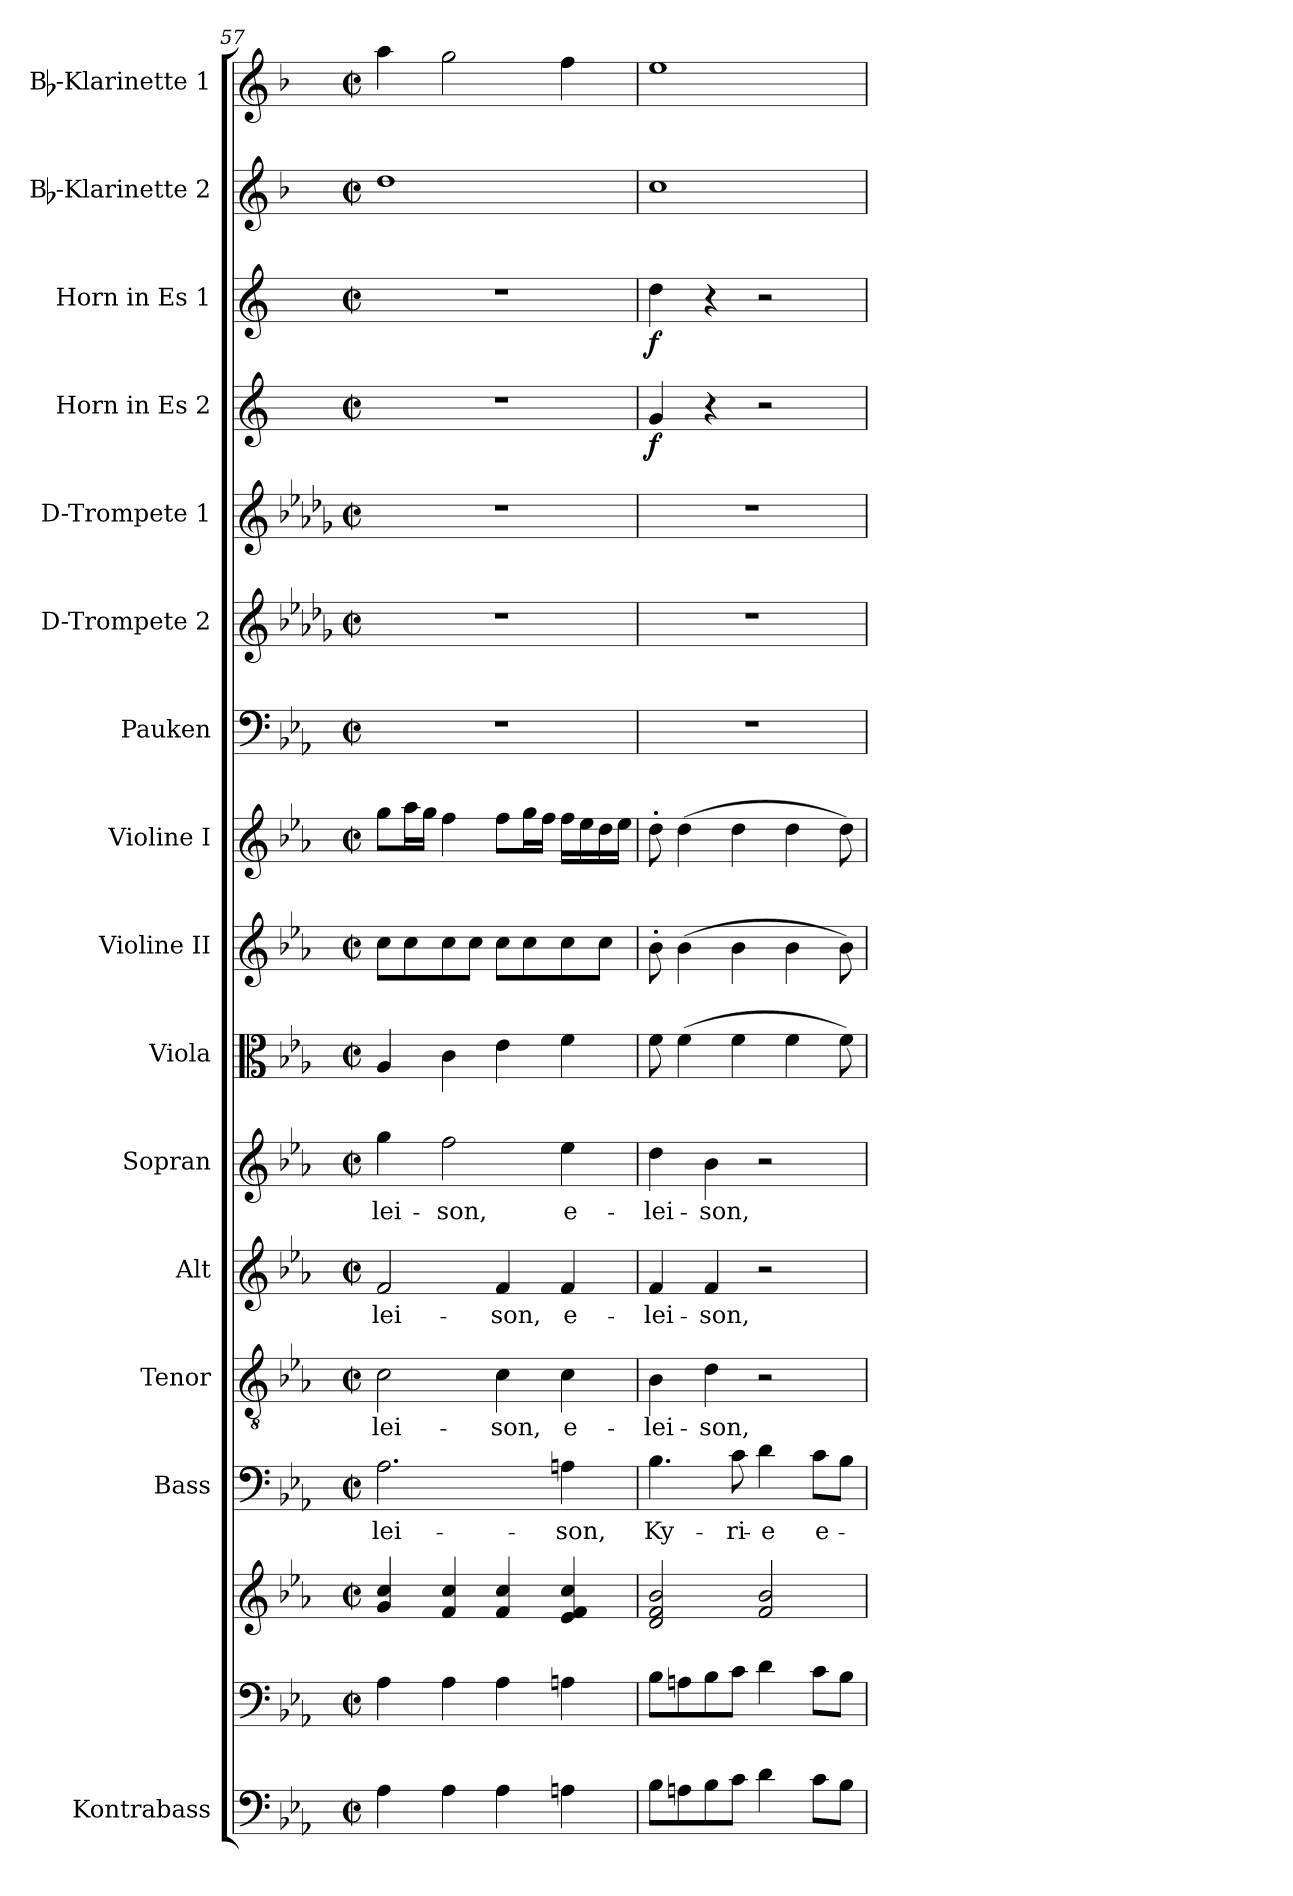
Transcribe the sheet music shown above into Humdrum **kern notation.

**kern	**kern	**kern	**kern	**text	**kern	**text	**kern	**text	**kern	**text	**kern	**kern	**kern	**kern	**kern	**kern	**kern	**dynam	**kern	**dynam	**kern	**kern
*part16	*part15	*part15	*part14	*part14	*part13	*part13	*part12	*part12	*part11	*part11	*part10	*part9	*part8	*part7	*part6	*part5	*part4	*part4	*part3	*part3	*part2	*part1
*staff17	*staff16	*staff15	*staff14	*staff14	*staff13	*staff13	*staff12	*staff12	*staff11	*staff11	*staff10	*staff9	*staff8	*staff7	*staff6	*staff5	*staff4	*staff4	*staff3	*staff3	*staff2	*staff1
*I"Kontrabass	*	*	*I"Bass	*	*I"Tenor	*	*I"Alt	*	*I"Sopran	*	*I"Viola	*I"Violine II	*I"Violine I	*I"Pauken	*I"D-Trompete 2	*I"D-Trompete 1	*I"Horn in Es 2	*	*I"Horn in Es 1	*	*I"Bb-Klarinette 2	*I"Bb-Klarinette 1
*I'Kb.	*	*	*I'B.	*	*I'T.	*	*I'A.	*	*I'S.	*	*I'Vla.	*I'Vl. II	*I'Vl. I	*I'Pk.	*I'D Trp. 2	*I'D Trp. 1	*	*	*	*	*I'Bb Kl. 2	*I'Bb Kl. 1
*clefF4	*clefF4	*clefG2	*clefF4	*	*clefGv2	*	*clefG2	*	*clefG2	*	*clefC3	*clefG2	*clefG2	*clefF4	*clefG2	*clefG2	*clefG2	*	*clefG2	*	*clefG2	*clefG2
*ITrd7c12	*	*	*	*	*	*	*	*	*	*	*	*	*	*	*ITrd-1c-2	*ITrd-1c-2	*ITrd5c9	*	*ITrd5c9	*	*ITrd1c2	*ITrd1c2
*k[b-e-a-]	*k[b-e-a-]	*k[b-e-a-]	*k[b-e-a-]	*	*k[b-e-a-]	*	*k[b-e-a-]	*	*k[b-e-a-]	*	*k[b-e-a-]	*k[b-e-a-]	*k[b-e-a-]	*k[b-e-a-]	*k[b-e-a-]	*k[b-e-a-]	*k[b-e-a-]	*	*k[b-e-a-]	*	*k[b-e-a-]	*k[b-e-a-]
*E-:	*E-:	*E-:	*E-:	*	*E-:	*	*E-:	*	*E-:	*	*E-:	*E-:	*E-:	*E-:	*E-:	*E-:	*E-:	*	*E-:	*	*E-:	*E-:
*M2/2	*M2/2	*M2/2	*M2/2	*	*M2/2	*	*M2/2	*	*M2/2	*	*M2/2	*M2/2	*M2/2	*M2/2	*M2/2	*M2/2	*M2/2	*	*M2/2	*	*M2/2	*M2/2
*met(c|)	*met(c|)	*met(c|)	*met(c|)	*	*met(c|)	*	*met(c|)	*	*met(c|)	*	*met(c|)	*met(c|)	*met(c|)	*met(c|)	*met(c|)	*met(c|)	*met(c|)	*	*met(c|)	*	*met(c|)	*met(c|)
=57	=57	=57	=57	=57	=57	=57	=57	=57	=57	=57	=57	=57	=57	=57	=57	=57	=57	=57	=57	=57	=57	=57
!	!	!	!	!LO:LY:b	!	!LO:LY:b	!	!LO:LY:b	!	!LO:LY:b	!	!	!	!	!	!	!	!	!	!	!	!
4AA-\	4A-\	4g/ 4cc/	2.A-\	-lei-	2c\	-lei-	2f/	-lei-	4gg\	-lei-	4A-/	8cc\L	8gg\L	1r	1r	1r	1r	.	1r	.	1cc	4gg\
.	.	.	.	.	.	.	.	.	.	.	.	8cc\	16aa-\L	.	.	.	.	.	.	.	.	.
.	.	.	.	.	.	.	.	.	.	.	.	.	16gg\JJ	.	.	.	.	.	.	.	.	.
!	!	!	!	!	!	!	!	!	!	!LO:LY:b	!	!	!	!	!	!	!	!	!	!	!	!
4AA-\	4A-\	4f/ 4cc/	.	.	.	.	.	.	2ff\	-son,	4c\	8cc\	4ff\	.	.	.	.	.	.	.	.	2ff\
.	.	.	.	.	.	.	.	.	.	.	.	8cc\J	.	.	.	.	.	.	.	.	.	.
!	!	!	!	!	!	!LO:LY:b	!	!LO:LY:b	!	!	!	!	!	!	!	!	!	!	!	!	!	!
4AA-\	4A-\	4f/ 4cc/	.	.	4c\	-son,	4f/	-son,	.	.	4e-\	8cc\L	8ff\L	.	.	.	.	.	.	.	.	.
.	.	.	.	.	.	.	.	.	.	.	.	8cc\	16gg\L	.	.	.	.	.	.	.	.	.
.	.	.	.	.	.	.	.	.	.	.	.	.	16ff\JJ	.	.	.	.	.	.	.	.	.
!	!	!	!	!LO:LY:b	!	!LO:LY:b	!	!LO:LY:b	!	!LO:LY:b	!	!	!	!	!	!	!	!	!	!	!	!
4AAn\	4An\	4e-/ 4f/ 4cc/	4An\	-son,	4c\	e-	4f/	e-	4ee-\	e-	4f\	8cc\	16ff\LL	.	.	.	.	.	.	.	.	4ee-\
.	.	.	.	.	.	.	.	.	.	.	.	.	16ee-\	.	.	.	.	.	.	.	.	.
.	.	.	.	.	.	.	.	.	.	.	.	8cc\J	16dd\	.	.	.	.	.	.	.	.	.
.	.	.	.	.	.	.	.	.	.	.	.	.	16ee-\JJ	.	.	.	.	.	.	.	.	.
!!LO:PB:g=z
=58	=58	=58	=58	=58	=58	=58	=58	=58	=58	=58	=58	=58	=58	=58	=58	=58	=58	=58	=58	=58	=58	=58
!	!	!	!	!LO:LY:b	!	!LO:LY:b	!	!LO:LY:b	!	!LO:LY:b	!	!	!	!	!	!	!	!LO:DY:b	!	!LO:DY:b	!	!
8BB-\L	8B-\L	2d/ 2f/ 2b-/	4.B-\	Ky-	4B-\	-lei-	4f/	-lei-	4dd\	-lei-	8f\	8b-'>\	8dd'>\	1r	1r	1r	4B-/	f	4f\	f	1b-	1dd
8AAn\	8An\	.	.	.	.	.	.	.	.	.	(>4f\	(>4b-\	(>4dd\	.	.	.	.	.	.	.	.	.
!	!	!	!	!	!	!LO:LY:b	!	!LO:LY:b	!	!LO:LY:b	!	!	!	!	!	!	!	!	!	!	!	!
8BB-\	8B-\	.	.	.	4d\	-son,	4f/	-son,	4b-\	-son,	.	.	.	.	.	.	4r	.	4r	.	.	.
!	!	!	!	!LO:LY:b	!	!	!	!	!	!	!	!	!	!	!	!	!	!	!	!	!	!
8C\J	8c\J	.	8c\	-ri-	.	.	.	.	.	.	4f\	4b-\	4dd\	.	.	.	.	.	.	.	.	.
!	!	!	!	!LO:LY:b	!	!	!	!	!	!	!	!	!	!	!	!	!	!	!	!	!	!
4D\	4d\	2f/ 2b-/	4d\	-e	2r	.	2r	.	2r	.	.	.	.	.	.	.	2r	.	2r	.	.	.
.	.	.	.	.	.	.	.	.	.	.	4f\	4b-\	4dd\	.	.	.	.	.	.	.	.	.
!	!	!	!	!LO:LY:b	!	!	!	!	!	!	!	!	!	!	!	!	!	!	!	!	!	!
8C\L	8c\L	.	8c\L	e-	.	.	.	.	.	.	.	.	.	.	.	.	.	.	.	.	.	.
8BB-\J	8B-\J	.	8B-\J	.	.	.	.	.	.	.	8f\)	8b-\)	8dd\)	.	.	.	.	.	.	.	.	.
=	=	=	=	=	=	=	=	=	=	=	=	=	=	=	=	=	=	=	=	=	=	=
*-	*-	*-	*-	*-	*-	*-	*-	*-	*-	*-	*-	*-	*-	*-	*-	*-	*-	*-	*-	*-	*-	*-
